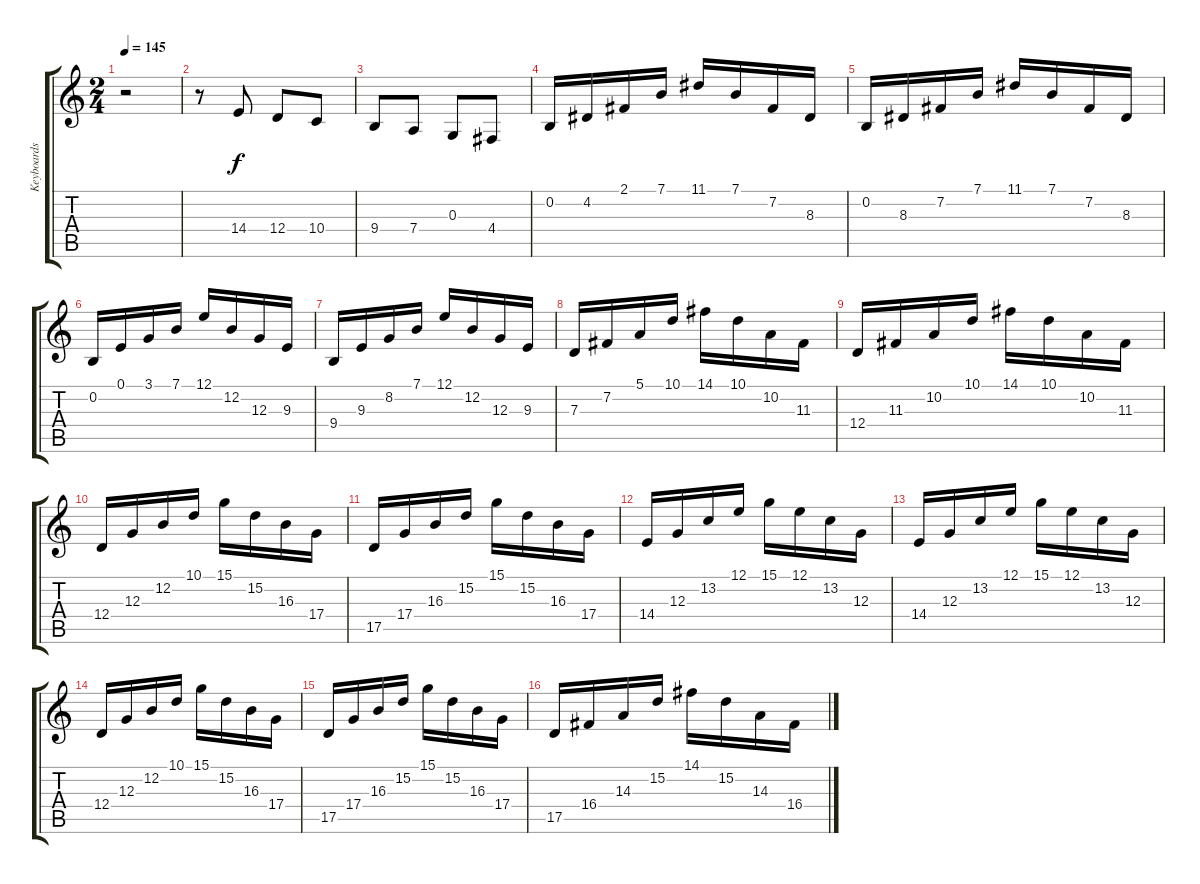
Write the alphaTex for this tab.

\track ("Keyboards" "Keyboards") {instrument synthstrings2}
\staff {score tabs}
\tuning (E4 B3 G3 D3 A2 E2) {hide}
\ts (2 4)
\tempo 145
\clef g2
\ks c
r.2{dy f} |
r.8 14.4.8 12.4.8 10.4.8 |
9.4.8 7.4.8 0.3.8 4.4.8 |
0.2.16 4.2.16 2.1.16 7.1.16 11.1.16 7.1.16 7.2.16 8.3.16 |
0.2.16 8.3.16 7.2.16 7.1.16 11.1.16 7.1.16 7.2.16 8.3.16 |
0.2.16 0.1.16 3.1.16 7.1.16 12.1.16 12.2.16 12.3.16 9.3.16 |
9.4.16 9.3.16 8.2.16 7.1.16 12.1.16 12.2.16 12.3.16 9.3.16 |
7.3.16 7.2.16 5.1.16 10.1.16 14.1.16 10.1.16 10.2.16 11.3.16 |
12.4.16 11.3.16 10.2.16 10.1.16 14.1.16 10.1.16 10.2.16 11.3.16 |
12.4.16 12.3.16 12.2.16 10.1.16 15.1.16 15.2.16 16.3.16 17.4.16 |
17.5.16 17.4.16 16.3.16 15.2.16 15.1.16 15.2.16 16.3.16 17.4.16 |
14.4.16 12.3.16 13.2.16 12.1.16 15.1.16 12.1.16 13.2.16 12.3.16 |
14.4.16 12.3.16 13.2.16 12.1.16 15.1.16 12.1.16 13.2.16 12.3.16 |
12.4.16 12.3.16 12.2.16 10.1.16 15.1.16 15.2.16 16.3.16 17.4.16 |
17.5.16 17.4.16 16.3.16 15.2.16 15.1.16 15.2.16 16.3.16 17.4.16 |
17.5.16 16.4.16 14.3.16 15.2.16 14.1.16 15.2.16 14.3.16 16.4.16
